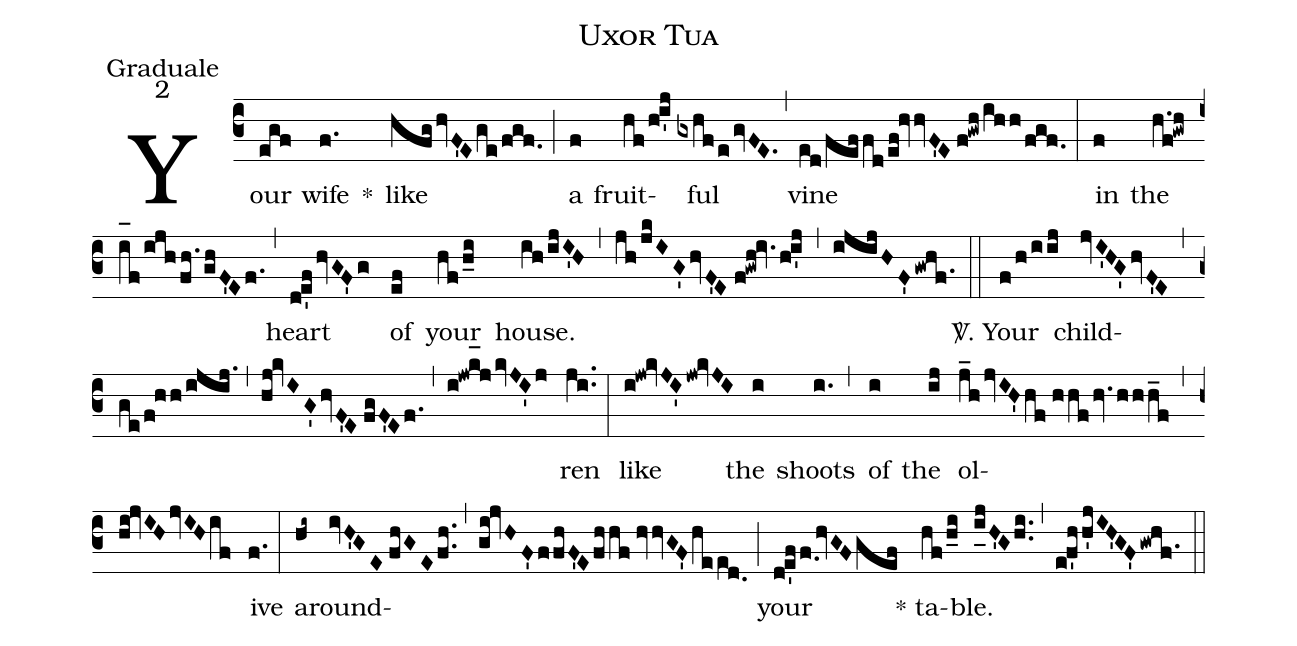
name:Uxor Tua;
office-part:Graduale;
mode:2;
%%
(c3) Your(egf) wife(f.) *() like(hfghvF'Ege/fgf.) (;) a(f) fruit(hf/hi'j)ful(gxhfegvFE.) (,) vine(ed/feffd/ef!hvvF'E//f!gwh/ihh/fgf.) (:) in(f) the(h.f!gwh/i_[oh:h]f/ijhfh./ghF'Ef.) (,) heart(de'fhvGF'g) of(ef) your(hf/h_i) house.(ih/ijI'H) (,) (jh/jkIG'hvF'E//f!gwh!iv.hi'j) (,) (ijijHF'gwhf.1) (::) <sp>V/</sp>. Your(f/h/iij) child(jvI'HG'hvF'E)(,)(ge/f!hh/ijij.)(,)(hj!kvIG'hvF'E//fgF'Ef.)(,)(i!jwk_[hl:1]jkvJI'j)ren(ji..) (:) like(i!jw!kvJI'jw!kvJI) the(i) shoots(i.) (,) of(i) the(ij) ol(j_hjvIH'hf//hhfhv.hhh_f)(,)(hi!jvIHjvIHif)ive(f.) (:) a(hi~)round(ivH'GE//fhGEfh..)(,)(gi!jvHF'ffhF'Efhhf//hvvGF'heed.0) (;) your(de'ff.0/[-0.5]hvGFgef) ()* ta(hf/h_i)ble.(i_[uh:l]jH'Ghi..) (,) (ef'hh'jIH'GF'gwhf.1) (::)
